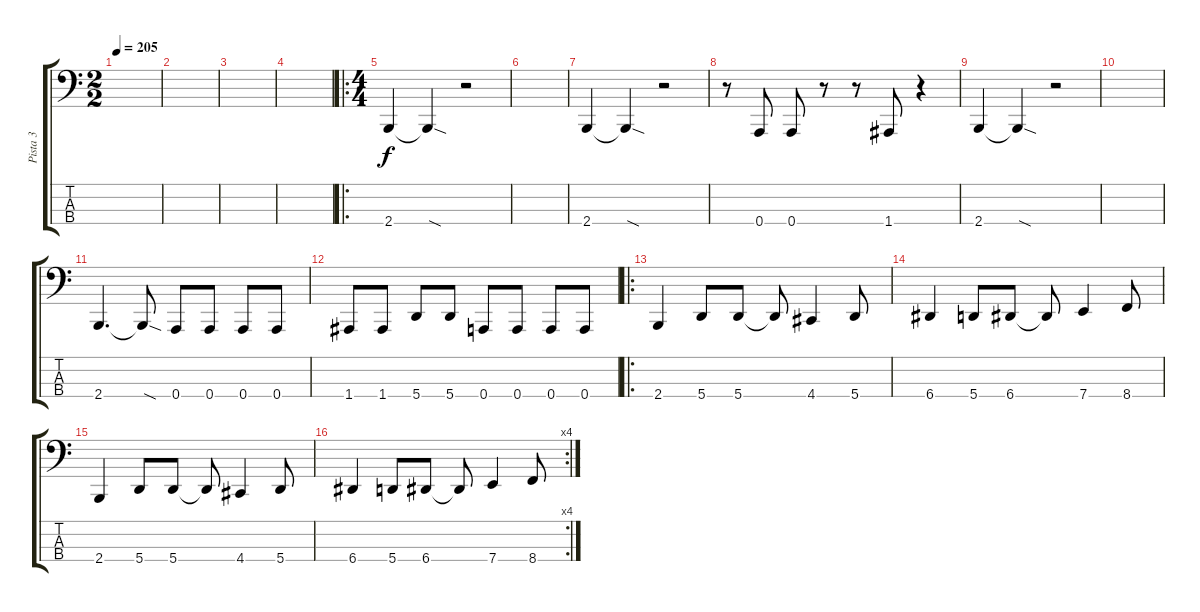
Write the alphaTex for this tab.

\track ("Pista 3" "Pista 3") {instrument electricbassfinger}
\staff {score tabs}
\tuning (D2 A1 E1 A0) {hide}
\ts (2 2)
\tempo 205
\clef f4
\ks c
|
|
|
|
\ro
\ts (4 4)
2.4.4 2.4{sod t}.4 r.2 |
|
2.4.4 2.4{sod t}.4 r.2 |
r.8 0.4.8 0.4.8 r.8 r.8 1.4.8 r.4 |
2.4.4 2.4{sod t}.4 r.2 |
|
2.4.4{d} 2.4{sod t}.8 0.4.8 0.4.8 0.4.8 0.4.8 |
1.4.8 1.4.8 5.4.8 5.4.8 0.4.8 0.4.8 0.4.8 0.4.8 |
\ro
2.4.4 5.4.8 5.4.8 5.4{t}.8 4.4.4 5.4.8 |
6.4.4 5.4.8 6.4.8 6.4{t}.8 7.4.4 8.4.8 |
2.4.4 5.4.8 5.4.8 5.4{t}.8 4.4.4 5.4.8 |
\rc 4
6.4.4 5.4.8 6.4.8 6.4{t}.8 7.4.4 8.4.8
